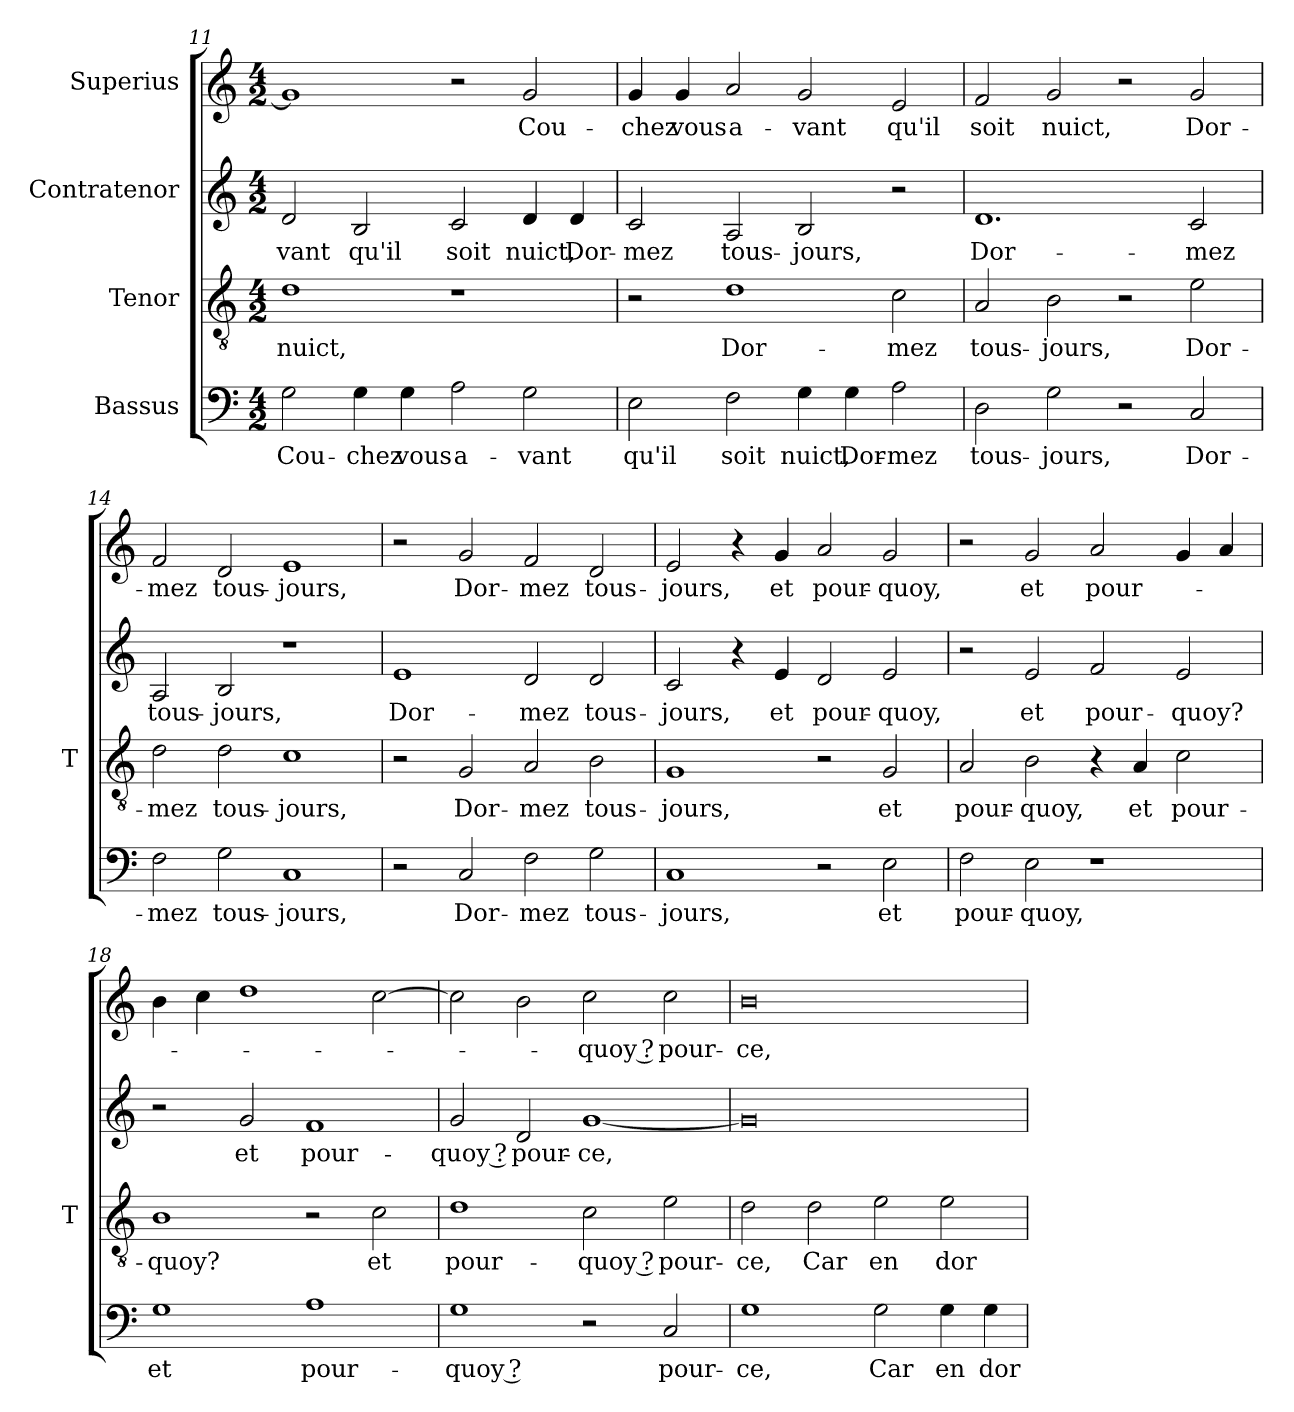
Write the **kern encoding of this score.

**kern	**text	**kern	**text	**kern	**text	**kern	**text
*part4	*part4	*part3	*part3	*part2	*part2	*part1	*part1
*staff4	*staff4	*staff3	*staff3	*staff2	*staff2	*staff1	*staff1
*I"Bassus	*	*I"Tenor	*	*I"Contratenor	*	*I"Superius	*
*	*	*I'T	*	*	*	*	*
*clefF4	*	*clefGv2	*	*clefG2	*	*clefG2	*
*k[]	*	*k[]	*	*k[]	*	*k[]	*
*M4/2	*	*M4/2	*	*M4/2	*	*M4/2	*
=11	=11	=11	=11	=11	=11	=11	=11
2G	Cou-	1d	-nuict,	2d	-vant	1g]	.
4G	-chez	.	.	2B	-qu'il	.	.
4G	-vous	.	.	.	.	.	.
2A	a-	1r	.	2c	-soit	2r	.
2G	-vant	.	.	4d	-nuict,	2g	Cou-
.	.	.	.	4d	Dor-	.	.
=12	=12	=12	=12	=12	=12	=12	=12
2E	-qu'il	2r	.	2c	-mez	4g	-chez
.	.	.	.	.	.	4g	-vous
2F	-soit	1d	Dor-	2A	tous-	2a	a-
4G	-nuict,	.	.	2B	-jours,	2g	-vant
4G	Dor-	.	.	.	.	.	.
2A	-mez	2c	-mez	2r	.	2e	-qu'il
=13	=13	=13	=13	=13	=13	=13	=13
2D	tous-	2A	tous-	1.d	Dor-	2f	-soit
2G	-jours,	2B	-jours,	.	.	2g	-nuict,
2r	.	2r	.	.	.	2r	.
2C	Dor-	2e	Dor-	2c	-mez	2g	Dor-
=14	=14	=14	=14	=14	=14	=14	=14
2F	-mez	2d	-mez	2A	tous-	2f	-mez
2G	tous-	2d	tous-	2B	-jours,	2d	tous-
1C	-jours,	1c	-jours,	1r	.	1e	-jours,
=15	=15	=15	=15	=15	=15	=15	=15
2r	.	2r	.	1e	Dor-	2r	.
2C	Dor-	2G	Dor-	.	.	2g	Dor-
2F	-mez	2A	-mez	2d	-mez	2f	-mez
2G	tous-	2B	tous-	2d	tous-	2d	tous-
=16	=16	=16	=16	=16	=16	=16	=16
1C	-jours,	1G	-jours,	2c	-jours,	2e	-jours,
.	.	.	.	4r	.	4r	.
.	.	.	.	4e	-et	4g	-et
2r	.	2r	.	2d	pour-	2a	pour-
2E	-et	2G	-et	2e	-quoy,	2g	-quoy,
=17	=17	=17	=17	=17	=17	=17	=17
2F	pour-	2A	pour-	2r	.	2r	.
2E	-quoy,	2B	-quoy,	2e	-et	2g	-et
1r	.	4r	.	2f	pour-	2a	pour-
.	.	4A	-et	.	.	.	.
.	.	2c	pour-	2e	-quoy?	4g	.
.	.	.	.	.	.	4a	.
=18	=18	=18	=18	=18	=18	=18	=18
1G	-et	1B	-quoy?	2r	.	4b	.
.	.	.	.	.	.	4cc	.
.	.	.	.	2g	-et	1dd	.
1A	pour-	2r	.	1f	pour-	.	.
.	.	2c	-et	.	.	[2cc	.
=19	=19	=19	=19	=19	=19	=19	=19
1G	-quoy ?	1d	pour-	2g	-quoy ?	2cc]	.
.	.	.	.	2d	pour-	2b	.
2r	.	2c	-quoy ?	[1g	-ce,	2cc	-quoy ?
2C	pour-	2e	pour-	.	.	2cc	pour-
=20	=20	=20	=20	=20	=20	=20	=20
1G	-ce,	2d	-ce,	0g]	.	0b	-ce,
.	.	2d	-Car	.	.	.	.
2G	-Car	2e	-en	.	.	.	.
4G	-en	2e	dor-	.	.	.	.
4G	dor-	.	.	.	.	.	.
=	=	=	=	=	=	=	=
*-	*-	*-	*-	*-	*-	*-	*-
